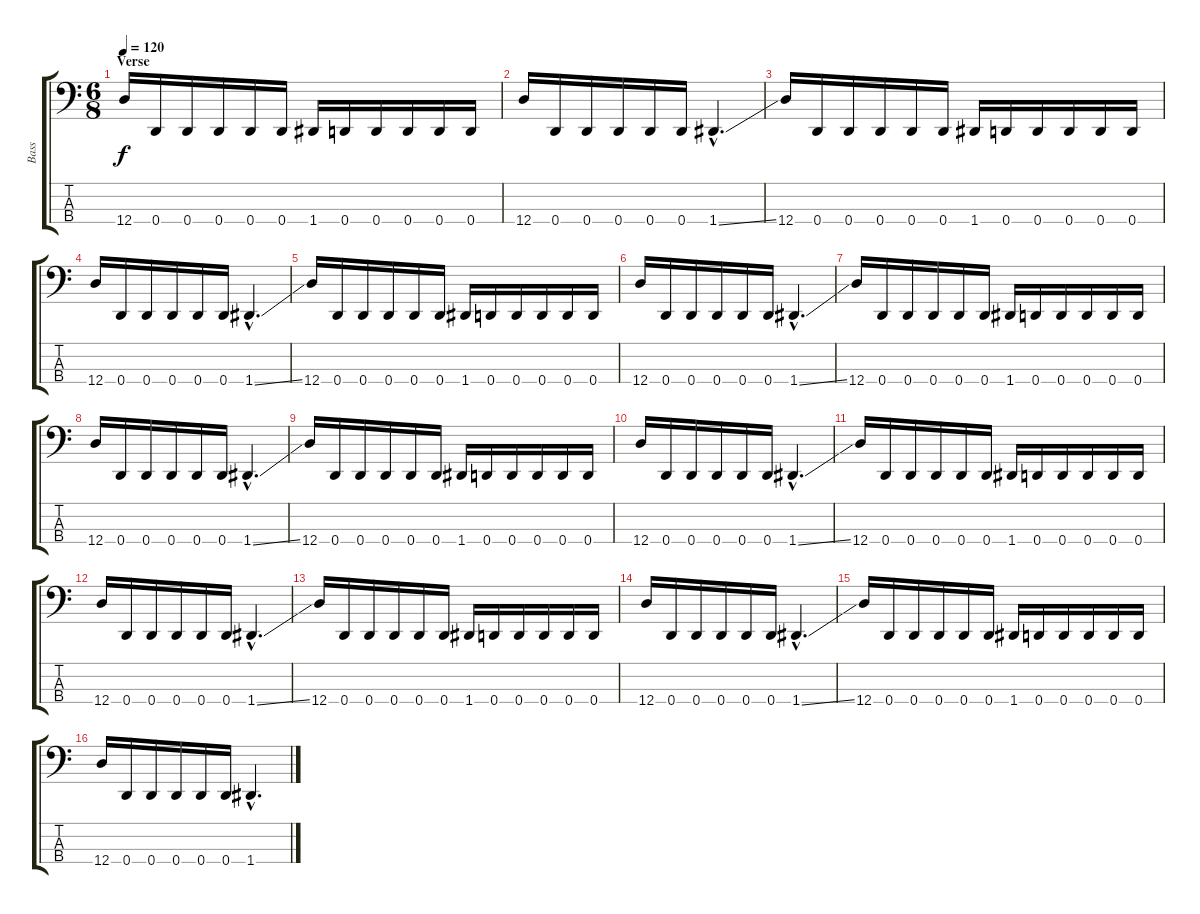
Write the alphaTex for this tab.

\track ("Bass" "Bass") {instrument electricbasspick}
\staff {score tabs}
\tuning (G2 D2 A1 D1) {hide}
\ts (6 8)
\section ("" "Verse")
\tempo 120
\clef f4
\ks c
12.4.16{dy f} 0.4.16 0.4.16 0.4.16 0.4.16 0.4.16 1.4.16 0.4.16 0.4.16 0.4.16 0.4.16 0.4.16 |
12.4.16 0.4.16 0.4.16 0.4.16 0.4.16 0.4.16 1.4{ss hac}.4{d} |
12.4.16 0.4.16 0.4.16 0.4.16 0.4.16 0.4.16 1.4.16 0.4.16 0.4.16 0.4.16 0.4.16 0.4.16 |
12.4.16 0.4.16 0.4.16 0.4.16 0.4.16 0.4.16 1.4{ss hac}.4{d} |
12.4.16 0.4.16 0.4.16 0.4.16 0.4.16 0.4.16 1.4.16 0.4.16 0.4.16 0.4.16 0.4.16 0.4.16 |
12.4.16 0.4.16 0.4.16 0.4.16 0.4.16 0.4.16 1.4{ss hac}.4{d} |
12.4.16 0.4.16 0.4.16 0.4.16 0.4.16 0.4.16 1.4.16 0.4.16 0.4.16 0.4.16 0.4.16 0.4.16 |
12.4.16 0.4.16 0.4.16 0.4.16 0.4.16 0.4.16 1.4{ss hac}.4{d} |
12.4.16 0.4.16 0.4.16 0.4.16 0.4.16 0.4.16 1.4.16 0.4.16 0.4.16 0.4.16 0.4.16 0.4.16 |
12.4.16 0.4.16 0.4.16 0.4.16 0.4.16 0.4.16 1.4{ss hac}.4{d} |
12.4.16 0.4.16 0.4.16 0.4.16 0.4.16 0.4.16 1.4.16 0.4.16 0.4.16 0.4.16 0.4.16 0.4.16 |
12.4.16 0.4.16 0.4.16 0.4.16 0.4.16 0.4.16 1.4{ss hac}.4{d} |
12.4.16 0.4.16 0.4.16 0.4.16 0.4.16 0.4.16 1.4.16 0.4.16 0.4.16 0.4.16 0.4.16 0.4.16 |
12.4.16 0.4.16 0.4.16 0.4.16 0.4.16 0.4.16 1.4{ss hac}.4{d} |
12.4.16 0.4.16 0.4.16 0.4.16 0.4.16 0.4.16 1.4.16 0.4.16 0.4.16 0.4.16 0.4.16 0.4.16 |
12.4.16 0.4.16 0.4.16 0.4.16 0.4.16 0.4.16 1.4{ss hac}.4{d}
